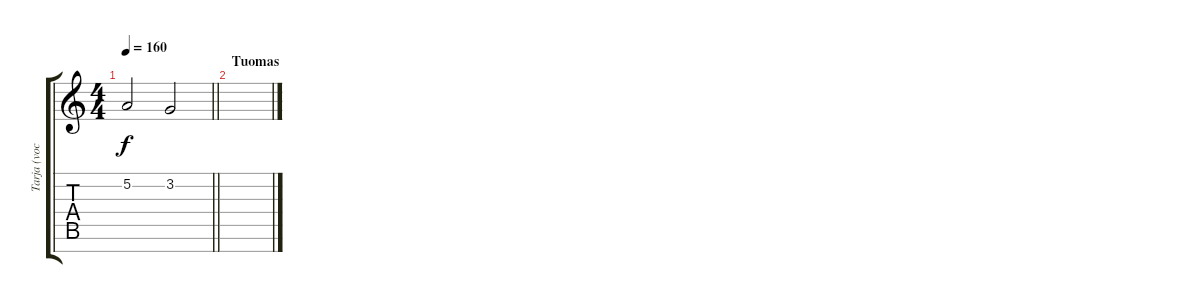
\track ("Tarja (vocals)" "Tarja (voc") {instrument synthvoice}
\staff {score tabs}
\tuning (B4 E4 B3 G3 D3 A2 E2) {hide}
\ts (4 4)
\tempo 160
\clef g2
\barLineRight lightlight
\ks c
5.2.2{dy f} 3.2.2 |
\section ("" "Tuomas")
